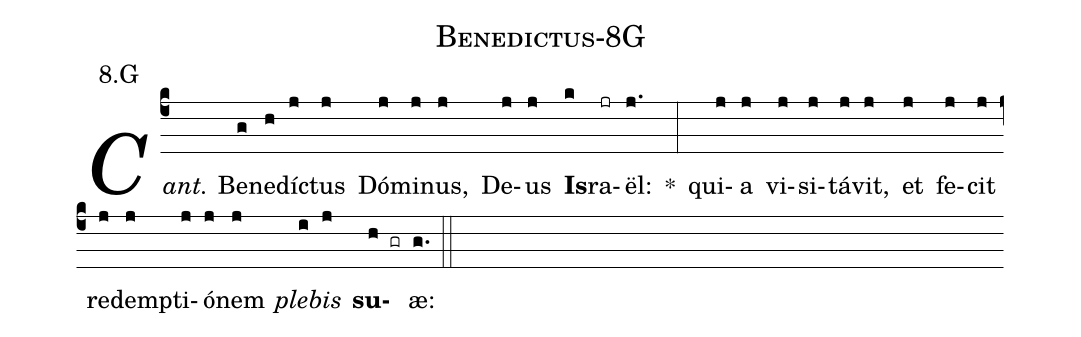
name: Benedictus-8G;
annotation: 8.G;
%%
(c4)<i>Cant.</i> B{e}(g)ne(h)díc(j)tus(j) Dó(j)mi(j)nus,(j) De(j)us(j) <b>Is</b>(k)ra(jr)ël:(j.) *(:) qui(j)a(j) vi(j)si(j)tá(j)vit,(j) et(j) fe(j)cit(j) red(j)emp(j)ti(j)ó(j)nem(j) <i>ple</i>(i)<i>bis</i>(j) <b>su</b>(h gr)æ:(g.) (::)


%E(j) u(j) o(i) u(j) a(h) e.(g.) (::)
